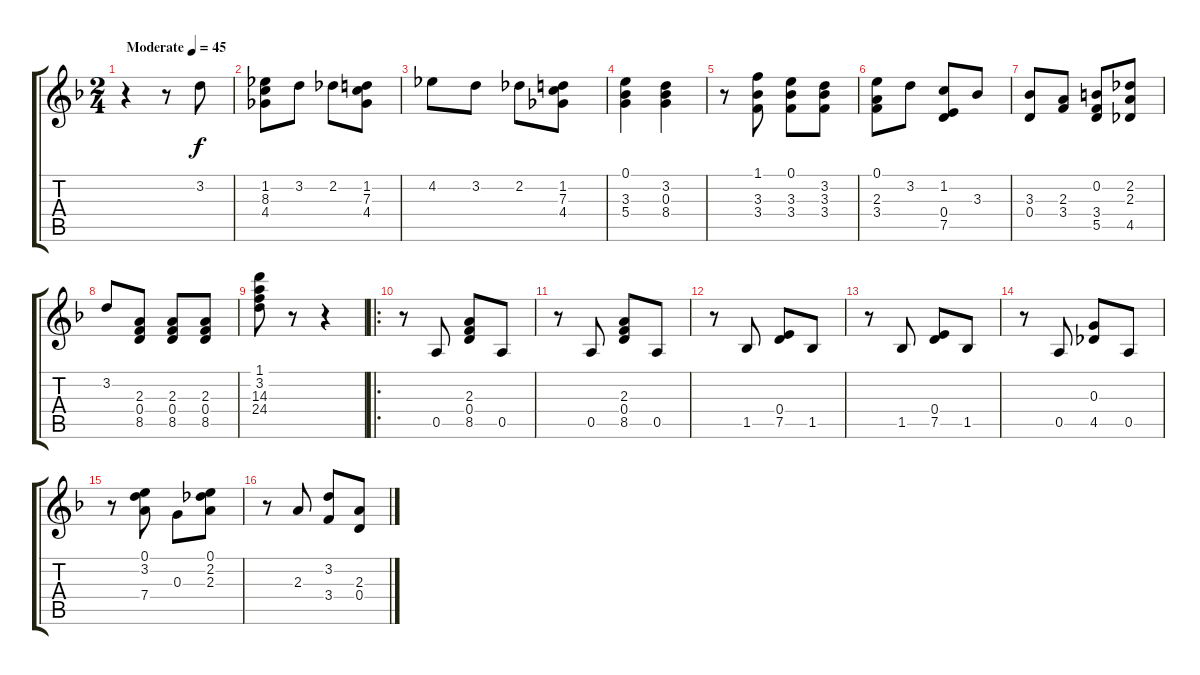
\track "" {instrument acousticguitarsteel}
\staff {score tabs}
\tuning (E4 B3 G3 D3 A2 E2) {hide}
\ts (2 4)
\tempo (45 "Moderate")
\clef g2
\ks f
r.4{dy f instrument acousticguitarsteel} r.8 3.2.8 |
(1.2 8.3 4.4).8 3.2.8 2.2.8 (1.2 7.3 4.4).8 |
4.2.8 3.2.8 2.2.8 (1.2 7.3 4.4).8 |
(0.1 3.3 5.4).4 (3.2 0.3 8.4).4 |
r.8 (1.1 3.3 3.4).8 (0.1 3.3 3.4).8 (3.2 3.3 3.4).8 |
(0.1 2.3 3.4).8 3.2.8 (1.2 0.4 7.5).8 3.3.8 |
(3.3 0.4).8 (2.3 3.4).8 (0.2 3.4 5.5).8 (2.2 2.3 4.5).8 |
3.2.8 (2.3 0.4 8.5).8 (2.3 0.4 8.5).8 (2.3 0.4 8.5).8 |
(1.1 3.2 14.3 24.4).8 r.8 r.4 |
\ro
r.8 0.5.8 (2.3 0.4 8.5).8 0.5.8 |
r.8 0.5.8 (2.3 0.4 8.5).8 0.5.8 |
r.8 1.5.8 (0.4 7.5).8 1.5.8 |
r.8 1.5.8 (0.4 7.5).8 1.5.8 |
r.8 0.5.8 (0.3 4.5).8 0.5.8 |
r.8 (0.1 3.2 7.4).8 0.3.8 (0.1 2.2 2.3).8 |
r.8 2.3.8 (3.2 3.4).8 (2.3 0.4).8
